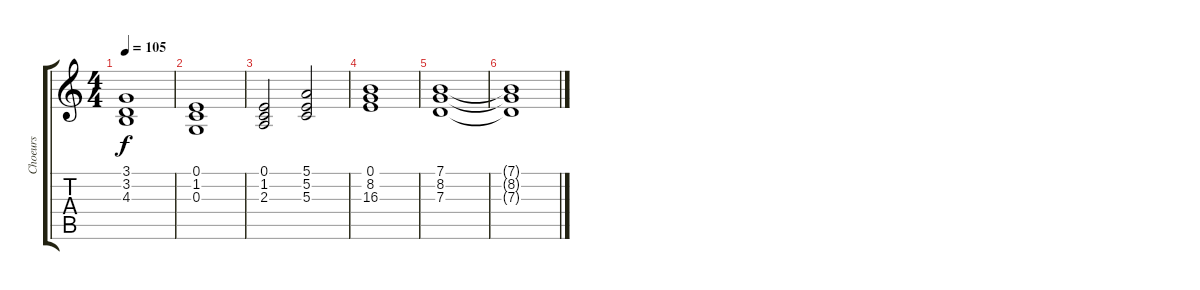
\track ("Choeurs" "Choeurs") {instrument choiraahs}
\staff {score tabs}
\tuning (E4 B3 G3 D3 A2 E2) {hide}
\ts (4 4)
\tempo 105
\clef g2
\ks c
(3.1 3.2 4.3).1{dy f} |
(0.1 1.2 0.3).1 |
(0.1 1.2 2.3).2 (5.1 5.2 5.3).2 |
(0.1 8.2 16.3).1 |
(7.1 8.2 7.3).1 |
(7.1{t} 8.2{t} 7.3{t}).1
